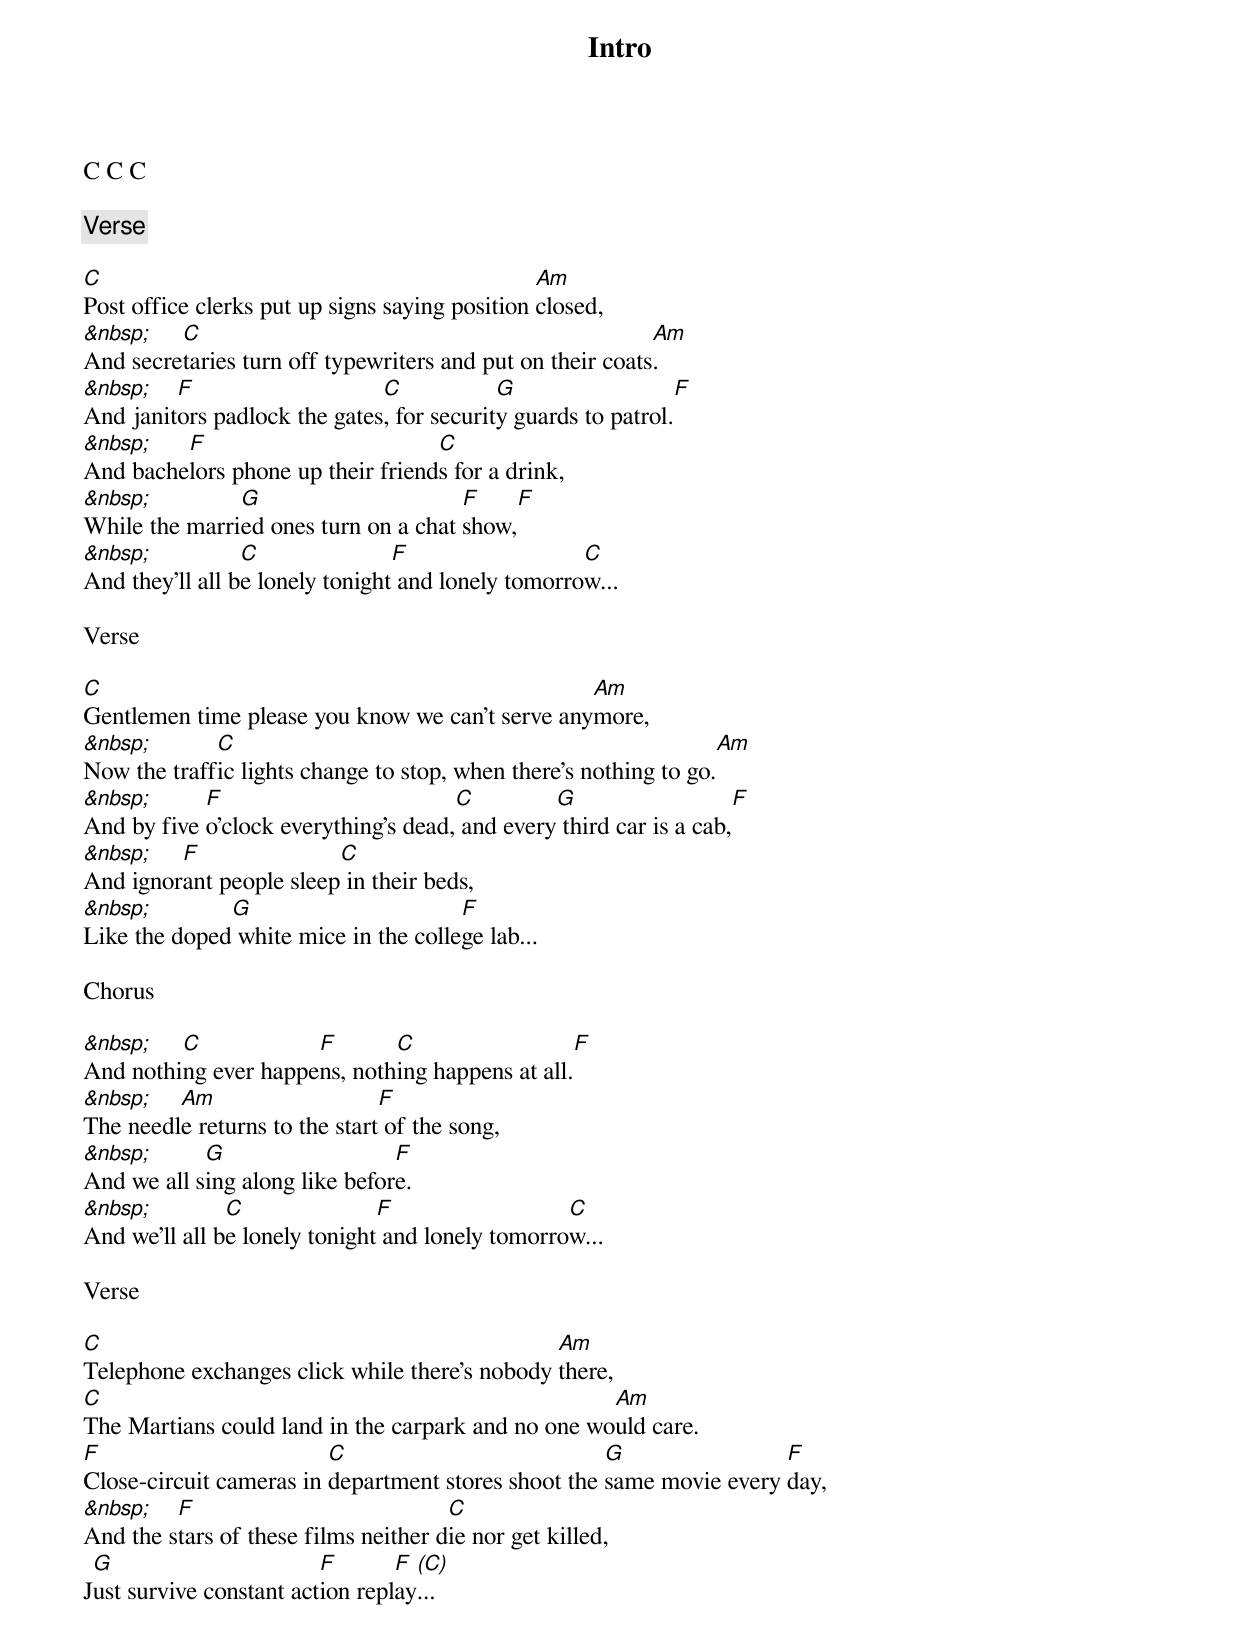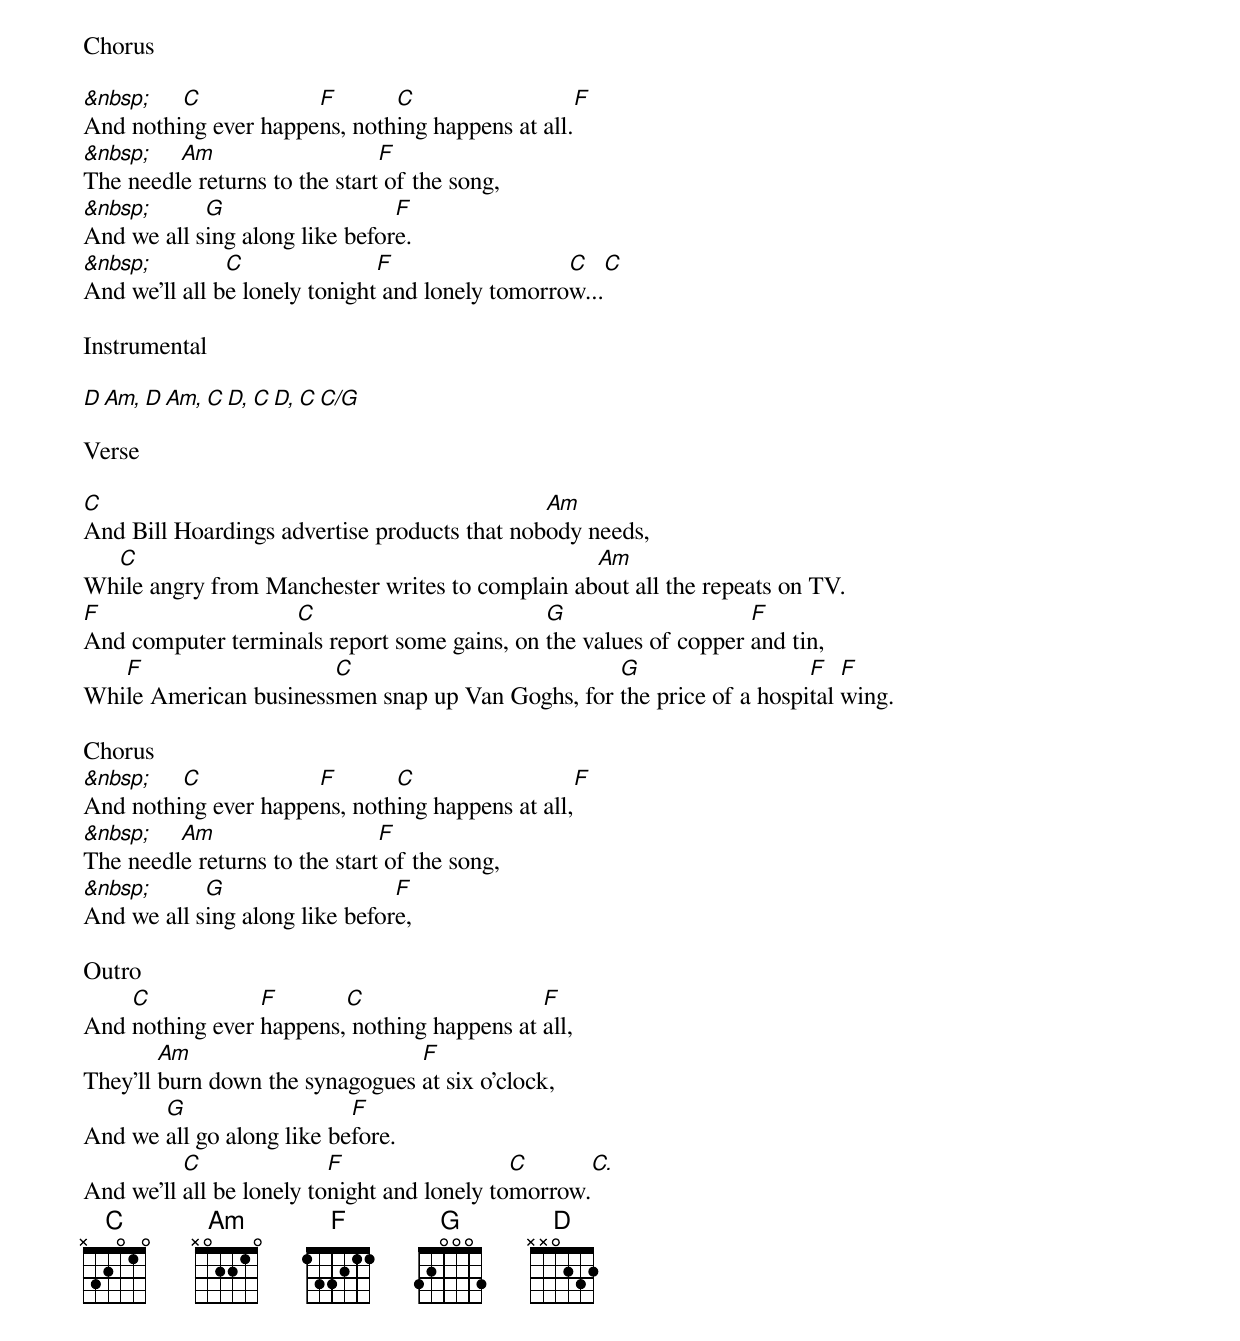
Intro

C C C

Verse

C                                               Am
Post office clerks put up signs saying position closed,
&nbsp;   C                                                 Am
And secretaries turn off typewriters and put on their coats.
&nbsp;   F                    C            G                   F
And janitors padlock the gates, for security guards to patrol.
&nbsp;   F                         C
And bachelors phone up their friends for a drink,
&nbsp;         G                      F         F
While the married ones turn on a chat show,
&nbsp;           C               F                  C
And they'll all be lonely tonight and lonely tomorrow...

Verse

C                                                Am
Gentlemen time please you know we can't serve anymore,
&nbsp;       C                                                      Am
Now the traffic lights change to stop, when there's nothing to go.
&nbsp;      F                         C         G                    F
And by five o'clock everything's dead, and every third car is a cab,
&nbsp;   F               C
And ignorant people sleep in their beds,
&nbsp;        G                       F
Like the doped white mice in the college lab...

Chorus

&nbsp;   C            F       C                   F
And nothing ever happens, nothing happens at all.
&nbsp;   Am                    F
The needle returns to the start of the song,
&nbsp;      G                   F
And we all sing along like before.
&nbsp;         C               F                  C
And we'll all be lonely tonight and lonely tomorrow...

Verse

C                                              Am
Telephone exchanges click while there's nobody there,
C                                                   Am
The Martians could land in the carpark and no one would care.
F                        C                           G                F
Close-circuit cameras in department stores shoot the same movie every day,
&nbsp;   F                            C
And the stars of these films neither die nor get killed,
 G                       F       F (C)
Just survive constant action replay...

Chorus

&nbsp;   C            F       C                   F
And nothing ever happens, nothing happens at all.
&nbsp;   Am                    F
The needle returns to the start of the song,
&nbsp;      G                   F
And we all sing along like before.
&nbsp;         C               F                  C        C
And we'll all be lonely tonight and lonely tomorrow...

Instrumental

D Am, D Am, C D, C D, C C/G

Verse

C                                             Am
And Bill Hoardings advertise products that nobody needs,
  C                                              Am
While angry from Manchester writes to complain about all the repeats on TV.
F                  C                         G                    F
And computer terminals report some gains, on the values of copper and tin,
   F                   C                          G                   F   F
While American businessmen snap up Van Goghs, for the price of a hospital wing.

Chorus
&nbsp;   C            F       C                   F
And nothing ever happens, nothing happens at all,
&nbsp;   Am                    F
The needle returns to the start of the song,
&nbsp;      G                   F
And we all sing along like before,

Outro
    C            F       C                   F
And nothing ever happens, nothing happens at all,
        Am                       F
They'll burn down the synagogues at six o'clock,
       G                   F
And we all go along like before.
          C               F                  C      C.
And we'll all be lonely tonight and lonely tomorrow.
